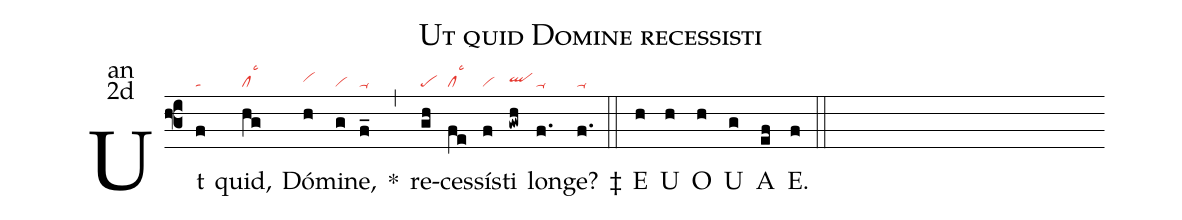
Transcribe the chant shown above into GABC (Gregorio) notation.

name:Ut quid Domine recessisti;
office-part:an;
mode:2d;
nabc-lines:1;
%%
(f3) Ut(f|ta) quid,(hg|cllsc3) Dó(h|vihh)mi(g|vi)ne,(f_|ta-) <sp>*</sp>(,) re(gh|pe)ces(fe|cllsc3)sís(f|vi)ti(gwh|qlhh) lon(f.|ta-)ge?(f.|ta-) <sp>‡</sp>(::) <eu>E(h) U(h) O(h) U(g) A(ef) E.</eu>(f) (::)
